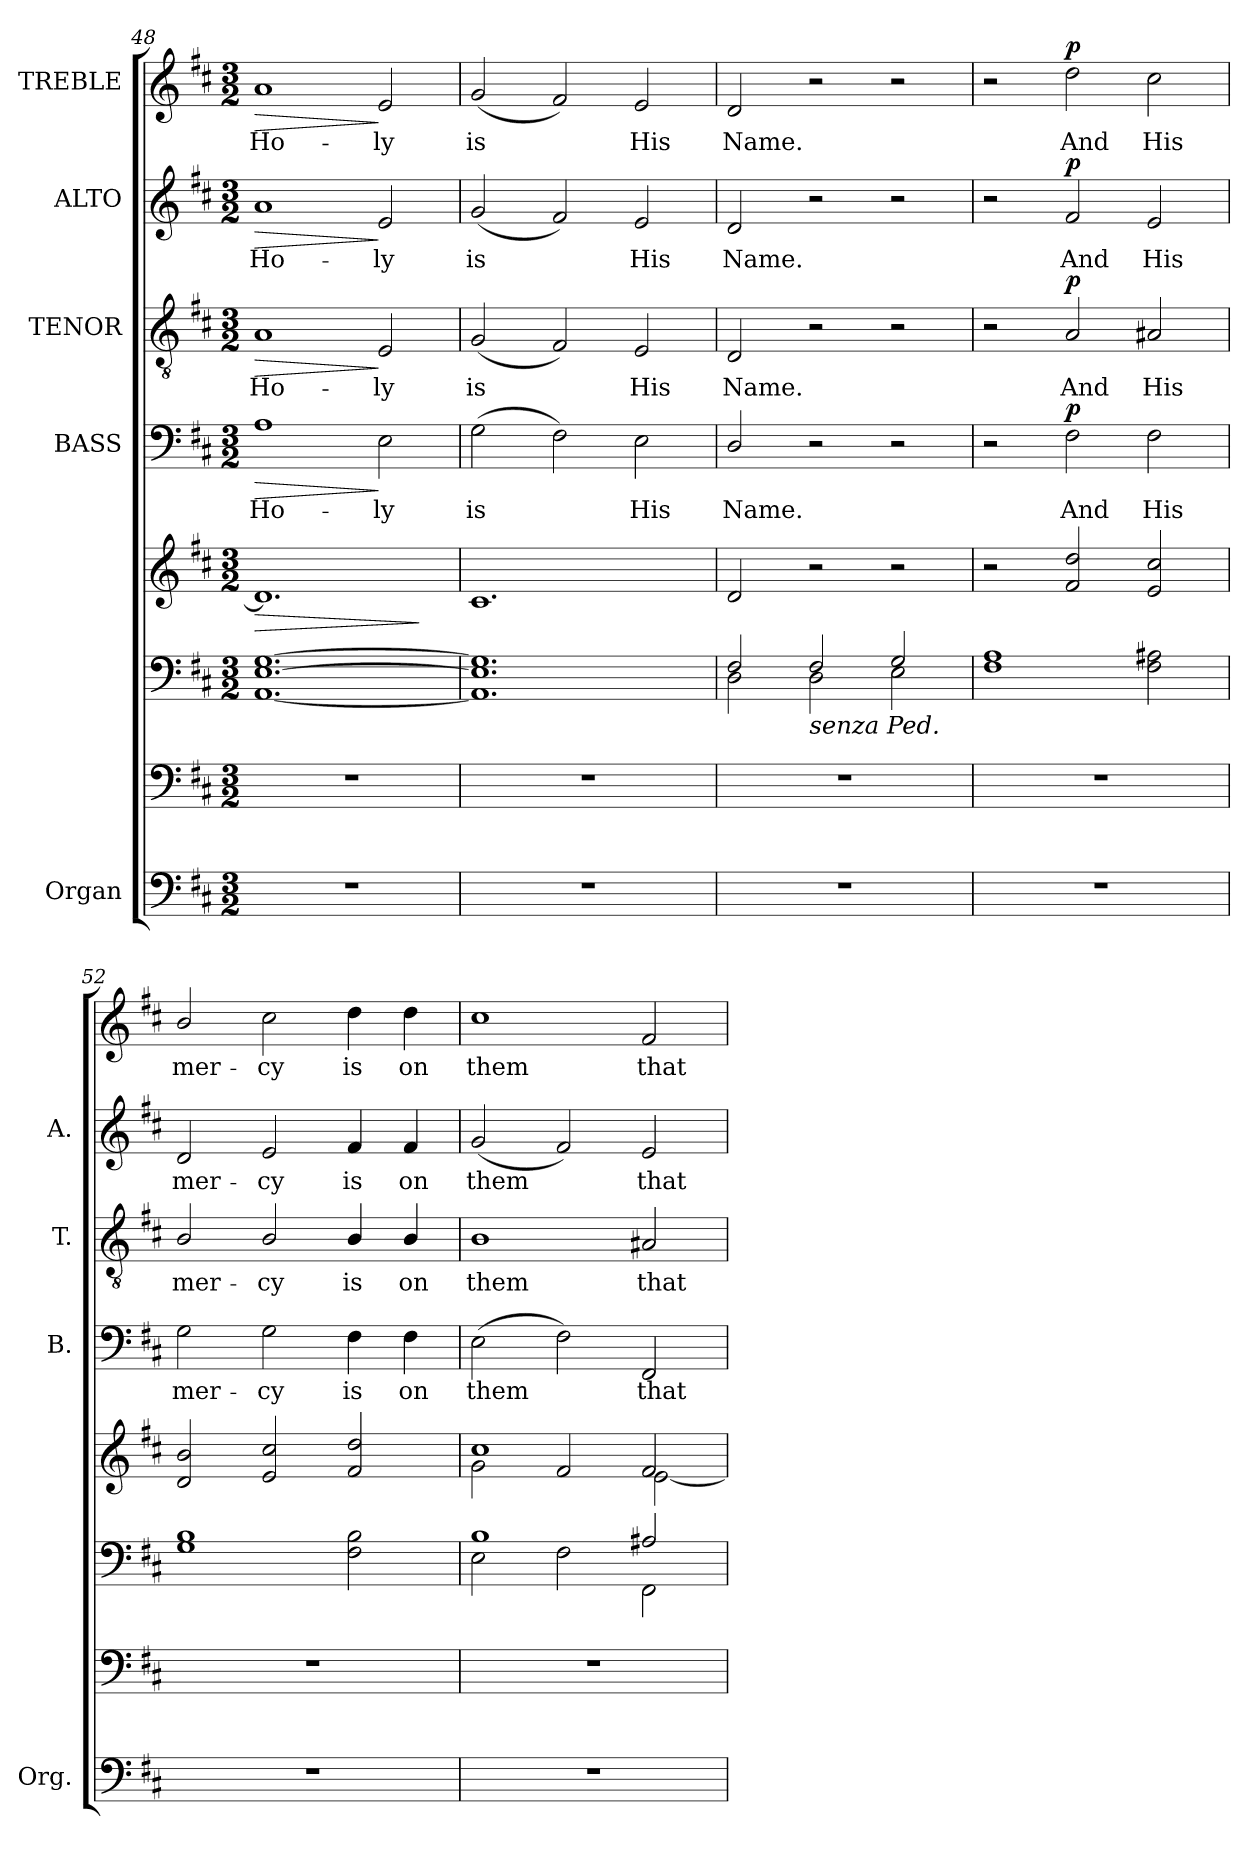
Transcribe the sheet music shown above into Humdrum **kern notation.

**kern	**kern	**kern	**kern	**dynam	**kern	**text	**dynam	**kern	**text	**dynam	**kern	**text	**dynam	**kern	**text	**dynam
*part5	*part5	*part5	*part5	*part5	*part4	*part4	*part4	*part3	*part3	*part3	*part2	*part2	*part2	*part1	*part1	*part1
*staff8	*staff7	*staff6	*staff5	*staff5/6/7/8	*staff4	*staff4	*staff4	*staff3	*staff3	*staff3	*staff2	*staff2	*staff2	*staff1	*staff1	*staff1
*I"Organ	*	*	*	*	*I"BASS	*	*	*I"TENOR	*	*	*I"ALTO	*	*	*I"TREBLE	*	*
*I'Org.	*	*	*	*	*I'B.	*	*	*I'T.	*	*	*I'A.	*	*	*	*	*
*clefF4	*clefF4	*clefF4	*clefG2	*	*clefF4	*	*	*clefGv2	*	*	*clefG2	*	*	*clefG2	*	*
*	*	*	*	*	*	*	*	*ITrd7c12	*	*	*	*	*	*	*	*
*k[f#c#]	*k[f#c#]	*k[f#c#]	*k[f#c#]	*	*k[f#c#]	*	*	*k[f#c#]	*	*	*k[f#c#]	*	*	*k[f#c#]	*	*
*D:	*D:	*D:	*D:	*	*D:	*	*	*D:	*	*	*D:	*	*	*D:	*	*
*M3/2	*M3/2	*M3/2	*M3/2	*	*M3/2	*	*	*M3/2	*	*	*M3/2	*	*	*M3/2	*	*
=48	=48	=48	=48	=48	=48	=48	=48	=48	=48	=48	=48	=48	=48	=48	=48	=48
!LO:N:vis=1	!LO:N:vis=1	!	!	!LO:HP:b	!	!	!	!	!	!	!	!	!	!	!	!
!	!	!	!	!	!	!LO:LY:b:color=#000000	!LO:HP:b	!	!	!	!	!	!	!	!	!
!	!	!	!	!	!	!	!	!	!LO:LY:b:color=#000000	!LO:HP:b	!	!	!	!	!	!
!	!	!	!	!	!	!	!	!	!	!	!	!LO:LY:b:color=#000000	!LO:HP:b	!	!	!
!	!	!	!	!	!	!	!	!	!	!	!	!	!	!	!LO:LY:b:color=#000000	!LO:HP:b
1.r	1.r	[1.AAi [1.Ei [1.Gi	1.di]	>	1Ai	Ho-	>	1AAi	Ho-	>	1ai	Ho-	>	1ai	Ho-	>
!	!	!	!	!	!	!LO:LY:b:color=#000000	!	!	!	!	!	!	!	!	!	!
!	!	!	!	!	!	!	!	!	!LO:LY:b:color=#000000	!	!	!	!	!	!	!
!	!	!	!	!	!	!	!	!	!	!	!	!LO:LY:b:color=#000000	!	!	!	!
!	!	!	!	!	!	!	!	!	!	!	!	!	!	!	!LO:LY:b:color=#000000	!
.	.	.	.	.	2Ei\	-ly	]	2EEi/	-ly	]	2ei/	-ly	]	2ei/	-ly	]
.	.	.	.	]	.	.	.	.	.	.	.	.	.	.	.	.
!!LO:PB:g=z
=49	=49	=49	=49	=49	=49	=49	=49	=49	=49	=49	=49	=49	=49	=49	=49	=49
!LO:N:vis=1	!LO:N:vis=1	!	!	!	!	!	!	!	!	!	!	!	!	!	!	!
!	!	!	!	!	!	!LO:LY:b:color=#000000	!	!	!	!	!	!	!	!	!	!
!	!	!	!	!	!	!	!	!	!LO:LY:b:color=#000000	!	!	!	!	!	!	!
!	!	!	!	!	!	!	!	!	!	!	!	!LO:LY:b:color=#000000	!	!	!	!
!	!	!	!	!	!	!	!	!	!	!	!	!	!	!	!LO:LY:b:color=#000000	!
1.r	1.r	1.AAi] 1.Ei] 1.Gi]	1.c#i	.	(2Gi\	is	.	(2GGi/	is	.	(2gi/	is	.	(2gi/	is	.
.	.	.	.	.	2F#i\)	.	.	2FF#i/)	.	.	2f#i/)	.	.	2f#i/)	.	.
!	!	!	!	!	!	!LO:LY:b:color=#000000	!	!	!	!	!	!	!	!	!	!
!	!	!	!	!	!	!	!	!	!LO:LY:b:color=#000000	!	!	!	!	!	!	!
!	!	!	!	!	!	!	!	!	!	!	!	!LO:LY:b:color=#000000	!	!	!	!
!	!	!	!	!	!	!	!	!	!	!	!	!	!	!	!LO:LY:b:color=#000000	!
.	.	.	.	.	2Ei\	His	.	2EEi/	His	.	2ei/	His	.	2ei/	His	.
=50	=50	=50	=50	=50	=50	=50	=50	=50	=50	=50	=50	=50	=50	=50	=50	=50
!LO:N:vis=1	!LO:N:vis=1	!	!	!	!	!	!	!	!	!	!	!	!	!	!	!
*	*	*^	*	*	*	*	*	*	*	*	*	*	*	*	*	*
!	!	!	!	!	!	!	!LO:LY:b:color=#000000	!	!	!	!	!	!	!	!	!	!
!	!	!	!	!	!	!	!	!	!	!LO:LY:b:color=#000000	!	!	!	!	!	!	!
!	!	!	!	!	!	!	!	!	!	!	!	!	!LO:LY:b:color=#000000	!	!	!	!
!	!	!	!	!	!	!	!	!	!	!	!	!	!	!	!	!LO:LY:b:color=#000000	!
1.r	1.r	2F#i/	2Di\	2di/	.	2Di/	Name.	.	2DDi/	Name.	.	2di/	Name.	.	2di/	Name.	.
!	!	!LO:TX:b:i:t=senza Ped.	!	!	!	!	!	!	!	!	!	!	!	!	!	!	!
.	.	2F#i/	2Di\	2r	.	2r	.	.	2r	.	.	2r	.	.	2r	.	.
.	.	2Gi/	2Ei\	2r	.	2r	.	.	2r	.	.	2r	.	.	2r	.	.
=51	=51	=51	=51	=51	=51	=51	=51	=51	=51	=51	=51	=51	=51	=51	=51	=51	=51
!LO:N:vis=1	!LO:N:vis=1	!	!	!	!	!	!	!	!	!	!	!	!	!	!	!	!
*	*	*v	*v	*	*	*	*	*	*	*	*	*	*	*	*	*	*
1.r	1.r	1F#i 1Ai	2r	.	2r	.	.	2r	.	.	2r	.	.	2r	.	.
!	!	!	!	!	!	!LO:LY:b:color=#000000	!	!	!	!	!	!	!	!	!	!
!	!	!	!	!	!	!	!	!	!LO:LY:b:color=#000000	!	!	!	!	!	!	!
!	!	!	!	!	!	!	!	!	!	!	!	!LO:LY:b:color=#000000	!	!	!	!
!	!	!	!	!	!	!	!	!	!	!	!	!	!	!	!LO:LY:b:color=#000000	!
.	.	.	2f#i/ 2ddi	.	2F#i\	And	p	2AAi/	And	p	2f#i/	And	p	2ddi\	And	p
!	!	!	!	!	!	!LO:LY:b:color=#000000	!	!	!	!	!	!	!	!	!	!
!	!	!	!	!	!	!	!	!	!LO:LY:b:color=#000000	!	!	!	!	!	!	!
!	!	!	!	!	!	!	!	!	!	!	!	!LO:LY:b:color=#000000	!	!	!	!
!	!	!	!	!	!	!	!	!	!	!	!	!	!	!	!LO:LY:b:color=#000000	!
.	.	2F#i\ 2A#Xi	2ei/ 2cc#i	.	2F#i\	His	.	2AA#Xi/	His	.	2ei/	His	.	2cc#i\	His	.
=52	=52	=52	=52	=52	=52	=52	=52	=52	=52	=52	=52	=52	=52	=52	=52	=52
!LO:N:vis=1	!LO:N:vis=1	!	!	!	!	!	!	!	!	!	!	!	!	!	!	!
!	!	!	!	!	!	!LO:LY:b:color=#000000	!	!	!	!	!	!	!	!	!	!
!	!	!	!	!	!	!	!	!	!LO:LY:b:color=#000000	!	!	!	!	!	!	!
!	!	!	!	!	!	!	!	!	!	!	!	!LO:LY:b:color=#000000	!	!	!	!
!	!	!	!	!	!	!	!	!	!	!	!	!	!	!	!LO:LY:b:color=#000000	!
1.r	1.r	1Gi 1Bi	2di/ 2bi	.	2Gi\	mer-	.	2BBi/	mer-	.	2di/	mer-	.	2bi/	mer-	.
!	!	!	!	!	!	!LO:LY:b:color=#000000	!	!	!	!	!	!	!	!	!	!
!	!	!	!	!	!	!	!	!	!LO:LY:b:color=#000000	!	!	!	!	!	!	!
!	!	!	!	!	!	!	!	!	!	!	!	!LO:LY:b:color=#000000	!	!	!	!
!	!	!	!	!	!	!	!	!	!	!	!	!	!	!	!LO:LY:b:color=#000000	!
.	.	.	2ei/ 2cc#i	.	2Gi\	-cy	.	2BBi/	-cy	.	2ei/	-cy	.	2cc#i\	-cy	.
!	!	!	!	!	!	!LO:LY:b:color=#000000	!	!	!	!	!	!	!	!	!	!
!	!	!	!	!	!	!	!	!	!LO:LY:b:color=#000000	!	!	!	!	!	!	!
!	!	!	!	!	!	!	!	!	!	!	!	!LO:LY:b:color=#000000	!	!	!	!
!	!	!	!	!	!	!	!	!	!	!	!	!	!	!	!LO:LY:b:color=#000000	!
.	.	2F#i\ 2Bi	2f#i/ 2ddi	.	4F#i\	is	.	4BBi/	is	.	4f#i/	is	.	4ddi\	is	.
!	!	!	!	!	!	!LO:LY:b:color=#000000	!	!	!	!	!	!	!	!	!	!
!	!	!	!	!	!	!	!	!	!LO:LY:b:color=#000000	!	!	!	!	!	!	!
!	!	!	!	!	!	!	!	!	!	!	!	!LO:LY:b:color=#000000	!	!	!	!
!	!	!	!	!	!	!	!	!	!	!	!	!	!	!	!LO:LY:b:color=#000000	!
.	.	.	.	.	4F#i\	on	.	4BBi/	on	.	4f#i/	on	.	4ddi\	on	.
=53	=53	=53	=53	=53	=53	=53	=53	=53	=53	=53	=53	=53	=53	=53	=53	=53
!LO:N:vis=1	!LO:N:vis=1	!	!	!	!	!	!	!	!	!	!	!	!	!	!	!
*	*	*^	*^	*	*	*	*	*	*	*	*	*	*	*	*	*
!	!	!	!	!	!	!	!	!LO:LY:b:color=#000000	!	!	!	!	!	!	!	!	!	!
!	!	!	!	!	!	!	!	!	!	!	!LO:LY:b:color=#000000	!	!	!	!	!	!	!
!	!	!	!	!	!	!	!	!	!	!	!	!	!	!LO:LY:b:color=#000000	!	!	!	!
!	!	!	!	!	!	!	!	!	!	!	!	!	!	!	!	!	!LO:LY:b:color=#000000	!
1.r	1.r	1Bi	2Ei\	1cc#i	2gi\	.	(2Ei\	them	.	1BBi	them	.	(2gi/	them	.	1cc#i	them	.
.	.	.	2F#i\	.	2f#i/	.	2F#i\)	.	.	.	.	.	2f#i/)	.	.	.	.	.
!	!	!	!	!	!	!	!	!LO:LY:b:color=#000000	!	!	!	!	!	!	!	!	!	!
!	!	!	!	!	!	!	!	!	!	!	!LO:LY:b:color=#000000	!	!	!	!	!	!	!
!	!	!	!	!	!	!	!	!	!	!	!	!	!	!LO:LY:b:color=#000000	!	!	!	!
!	!	!	!	!	!	!	!	!	!	!	!	!	!	!	!	!	!LO:LY:b:color=#000000	!
.	.	2A#Xi/	2FF#i\	2f#i/	[2ei\	.	2FF#i/	that	.	2AA#Xi/	that	.	2ei/	that	.	2f#i/	that	.
*	*	*v	*v	*	*	*	*	*	*	*	*	*	*	*	*	*	*	*
*	*	*	*v	*v	*	*	*	*	*	*	*	*	*	*	*	*	*
=	=	=	=	=	=	=	=	=	=	=	=	=	=	=	=	=
*-	*-	*-	*-	*-	*-	*-	*-	*-	*-	*-	*-	*-	*-	*-	*-	*-
